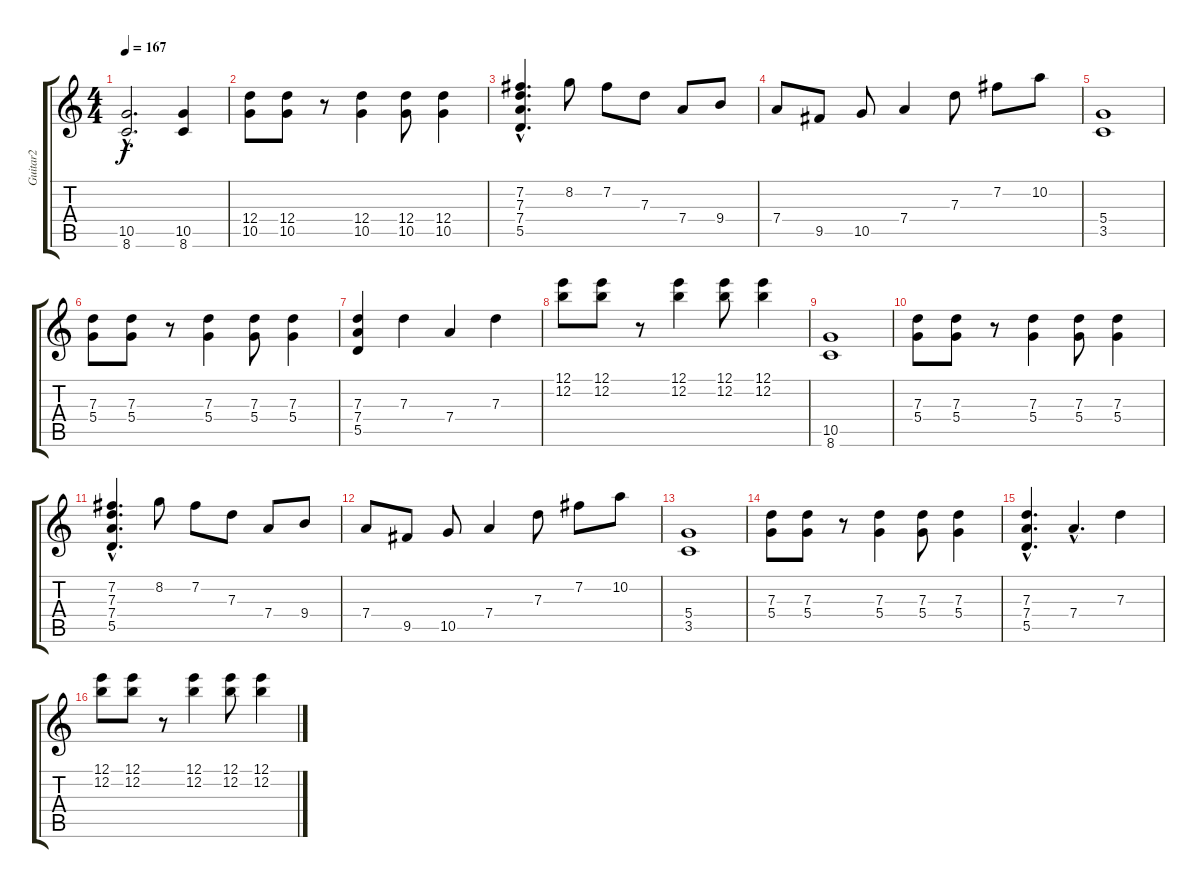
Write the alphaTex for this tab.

\track ("Guitar2" "Guitar2") {instrument distortionguitar}
\staff {score tabs}
\tuning (E4 B3 G3 D3 A2 E2) {hide}
\ts (4 4)
\tempo 167
\clef g2
\ks c
(10.5{hac} 8.6{hac}).2{d dy f} (10.5 8.6).4 |
(12.4 10.5).8 (12.4 10.5).8 r.8 (12.4 10.5).4 (12.4 10.5).8 (12.4 10.5).4 |
(7.2{hac} 7.3{hac} 7.4{hac} 5.5{hac}).4{d} 8.2.8 7.2.8 7.3.8 7.4.8 9.4.8 |
7.4.8 9.5.8 10.5.8 7.4.4 7.3.8 7.2.8 10.2.8 |
(5.4 3.5).1 |
(7.3 5.4).8 (7.3 5.4).8 r.8 (7.3 5.4).4 (7.3 5.4).8 (7.3 5.4).4 |
(7.3 7.4 5.5).4 7.3.4 7.4.4 7.3.4 |
(12.1 12.2).8 (12.1 12.2).8 r.8 (12.1 12.2).4 (12.1 12.2).8 (12.1 12.2).4 |
(10.5 8.6).1 |
(7.3 5.4).8 (7.3 5.4).8 r.8 (7.3 5.4).4 (7.3 5.4).8 (7.3 5.4).4 |
(7.2{hac} 7.3{hac} 7.4{hac} 5.5{hac}).4{d} 8.2.8 7.2.8 7.3.8 7.4.8 9.4.8 |
7.4.8 9.5.8 10.5.8 7.4.4 7.3.8 7.2.8 10.2.8 |
(5.4 3.5).1 |
(7.3 5.4).8 (7.3 5.4).8 r.8 (7.3 5.4).4 (7.3 5.4).8 (7.3 5.4).4 |
(7.3{hac} 7.4{hac} 5.5{hac}).4{d} 7.4{hac}.4{d} 7.3.4 |
(12.1 12.2).8 (12.1 12.2).8 r.8 (12.1 12.2).4 (12.1 12.2).8 (12.1 12.2).4
